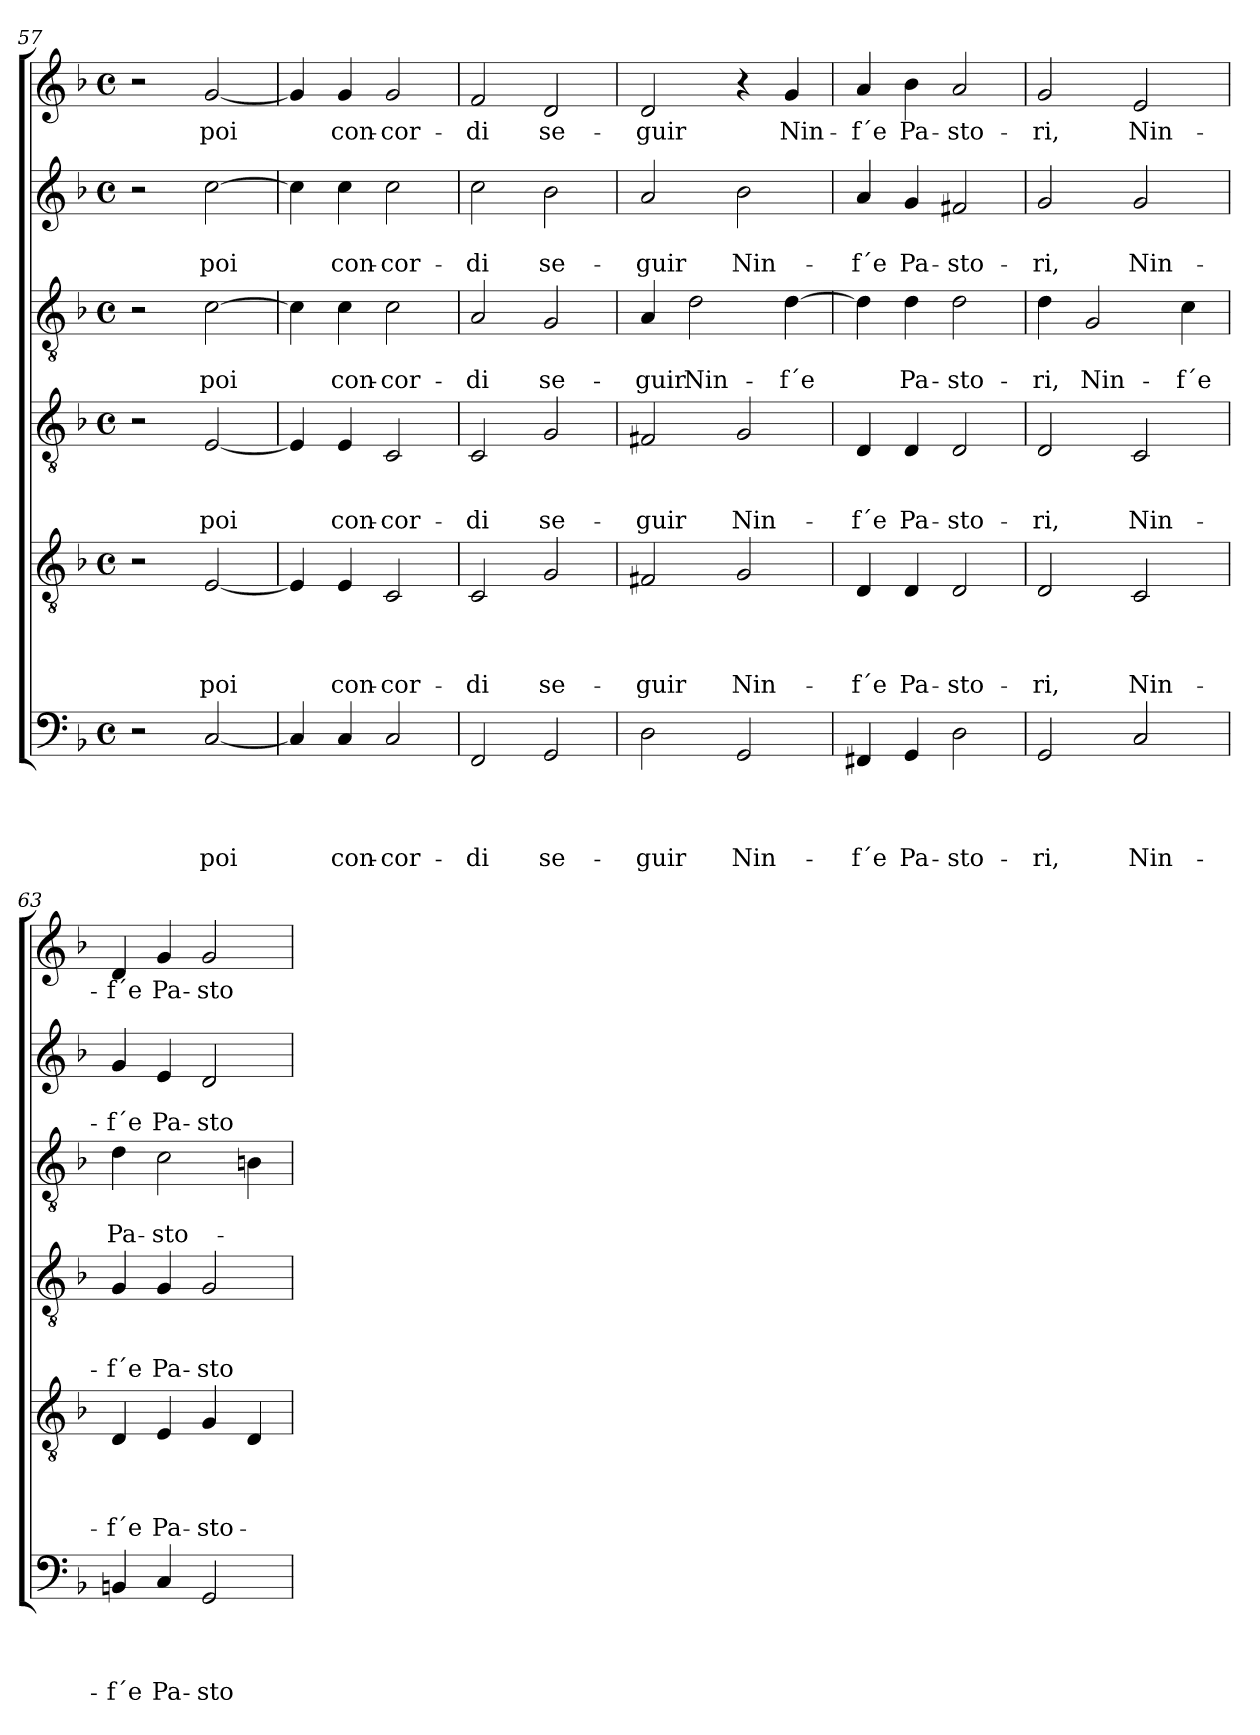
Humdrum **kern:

**kern	**text	**text	**text	**text	**kern	**text	**text	**text	**text	**kern	**text	**text	**text	**kern	**text	**text	**kern	**text	**text	**kern	**text
*part6	*part6	*part6	*part6	*part6	*part5	*part5	*part5	*part5	*part5	*part4	*part4	*part4	*part4	*part3	*part3	*part3	*part2	*part2	*part2	*part1	*part1
*staff6	*staff6	*staff6	*staff6	*staff6	*staff5	*staff5	*staff5	*staff5	*staff5	*staff4	*staff4	*staff4	*staff4	*staff3	*staff3	*staff3	*staff2	*staff2	*staff2	*staff1	*staff1
!!LO:LB:g=z
*clefF4	*	*	*	*	*clefGv2	*	*	*	*	*clefGv2	*	*	*	*clefGv2	*	*	*clefG2	*	*	*clefG2	*
*k[b-]	*	*	*	*	*k[b-]	*	*	*	*	*k[b-]	*	*	*	*k[b-]	*	*	*k[b-]	*	*	*k[b-]	*
*F:	*	*	*	*	*F:	*	*	*	*	*F:	*	*	*	*F:	*	*	*F:	*	*	*F:	*
*M4/4	*	*	*	*	*M4/4	*	*	*	*	*M4/4	*	*	*	*M4/4	*	*	*M4/4	*	*	*M4/4	*
*met(c)	*	*	*	*	*met(c)	*	*	*	*	*met(c)	*	*	*	*met(c)	*	*	*met(c)	*	*	*met(c)	*
=57	=57	=57	=57	=57	=57	=57	=57	=57	=57	=57	=57	=57	=57	=57	=57	=57	=57	=57	=57	=57	=57
2r	.	.	.	.	2r	.	.	.	.	2r	.	.	.	2r	.	.	2r	.	.	2r	.
!	!	!	!	!LO:LY:b	!	!	!	!	!LO:LY:b	!	!	!	!LO:LY:b	!	!	!LO:LY:b	!	!	!LO:LY:b	!	!LO:LY:b
[2C/	.	.	.	poi	[2E/	.	.	.	poi	[2E/	.	.	poi	[2c\	.	poi	[2cc\	.	poi	[2g/	poi
=58	=58	=58	=58	=58	=58	=58	=58	=58	=58	=58	=58	=58	=58	=58	=58	=58	=58	=58	=58	=58	=58
4C/]	.	.	.	.	4E/]	.	.	.	.	4E/]	.	.	.	4c\]	.	.	4cc\]	.	.	4g/]	.
!	!	!	!	!LO:LY:b	!	!	!	!	!LO:LY:b	!	!	!	!LO:LY:b	!	!	!LO:LY:b	!	!	!LO:LY:b	!	!LO:LY:b
4C/	.	.	.	con-	4E/	.	.	.	con-	4E/	.	.	con-	4c\	.	con-	4cc\	.	con-	4g/	con-
!	!	!	!	!LO:LY:b	!	!	!	!	!LO:LY:b	!	!	!	!LO:LY:b	!	!	!LO:LY:b	!	!	!LO:LY:b	!	!LO:LY:b
2C/	.	.	.	-cor-	2C/	.	.	.	-cor-	2C/	.	.	-cor-	2c\	.	-cor-	2cc\	.	-cor-	2g/	-cor-
=59	=59	=59	=59	=59	=59	=59	=59	=59	=59	=59	=59	=59	=59	=59	=59	=59	=59	=59	=59	=59	=59
!	!	!	!	!LO:LY:b	!	!	!	!	!LO:LY:b	!	!	!	!LO:LY:b	!	!	!LO:LY:b	!	!	!LO:LY:b	!	!LO:LY:b
2FF/	.	.	.	-di	2C/	.	.	.	-di	2C/	.	.	-di	2A/	.	-di	2cc\	.	-di	2f/	-di
!	!	!	!	!LO:LY:b	!	!	!	!	!LO:LY:b	!	!	!	!LO:LY:b	!	!	!LO:LY:b	!	!	!LO:LY:b	!	!LO:LY:b
2GG/	.	.	.	se-	2G/	.	.	.	se-	2G/	.	.	se-	2G/	.	se-	2b-\	.	se-	2d/	se-
=60	=60	=60	=60	=60	=60	=60	=60	=60	=60	=60	=60	=60	=60	=60	=60	=60	=60	=60	=60	=60	=60
!	!	!	!	!LO:LY:b	!	!	!	!	!LO:LY:b	!	!	!	!LO:LY:b	!	!	!LO:LY:b	!	!	!LO:LY:b	!	!LO:LY:b
2D\	.	.	.	-guir	2F#X/	.	.	.	-guir	2F#X/	.	.	-guir	4A/	.	-guir	2a/	.	-guir	2d/	-guir
!	!	!	!	!	!	!	!	!	!	!	!	!	!	!	!	!LO:LY:b	!	!	!	!	!
.	.	.	.	.	.	.	.	.	.	.	.	.	.	2d\	.	Nin-	.	.	.	.	.
!	!	!	!	!LO:LY:b	!	!	!	!	!LO:LY:b	!	!	!	!LO:LY:b	!	!	!	!	!	!LO:LY:b	!	!
2GG/	.	.	.	Nin-	2G/	.	.	.	Nin-	2G/	.	.	Nin-	.	.	.	2b-\	.	Nin-	4r	.
!	!	!	!	!	!	!	!	!	!	!	!	!	!	!	!	!LO:LY:b	!	!	!	!	!LO:LY:b
.	.	.	.	.	.	.	.	.	.	.	.	.	.	[4d\	.	-f´e	.	.	.	4g/	Nin-
=61	=61	=61	=61	=61	=61	=61	=61	=61	=61	=61	=61	=61	=61	=61	=61	=61	=61	=61	=61	=61	=61
!	!	!	!	!LO:LY:b	!	!	!	!	!LO:LY:b	!	!	!	!LO:LY:b	!	!	!	!	!	!LO:LY:b	!	!LO:LY:b
4FF#X/	.	.	.	-f´e	4D/	.	.	.	-f´e	4D/	.	.	-f´e	4d\]	.	.	4a/	.	-f´e	4a/	-f´e
!	!	!	!	!LO:LY:b	!	!	!	!	!LO:LY:b	!	!	!	!LO:LY:b	!	!	!LO:LY:b	!	!	!LO:LY:b	!	!LO:LY:b
4GG/	.	.	.	Pa-	4D/	.	.	.	Pa-	4D/	.	.	Pa-	4d\	.	Pa-	4g/	.	Pa-	4b-\	Pa-
!	!	!	!	!LO:LY:b	!	!	!	!	!LO:LY:b	!	!	!	!LO:LY:b	!	!	!LO:LY:b	!	!	!LO:LY:b	!	!LO:LY:b
2D\	.	.	.	-sto-	2D/	.	.	.	-sto-	2D/	.	.	-sto-	2d\	.	-sto-	2f#X/	.	-sto-	2a/	-sto-
=62	=62	=62	=62	=62	=62	=62	=62	=62	=62	=62	=62	=62	=62	=62	=62	=62	=62	=62	=62	=62	=62
!	!	!	!	!LO:LY:b	!	!	!	!	!LO:LY:b	!	!	!	!LO:LY:b	!	!	!LO:LY:b	!	!	!LO:LY:b	!	!LO:LY:b
2GG/	.	.	.	-ri,	2D/	.	.	.	-ri,	2D/	.	.	-ri,	4d\	.	-ri,	2g/	.	-ri,	2g/	-ri,
!	!	!	!	!	!	!	!	!	!	!	!	!	!	!	!	!LO:LY:b	!	!	!	!	!
.	.	.	.	.	.	.	.	.	.	.	.	.	.	2G/	.	Nin-	.	.	.	.	.
!	!	!	!	!LO:LY:b	!	!	!	!	!LO:LY:b	!	!	!	!LO:LY:b	!	!	!	!	!	!LO:LY:b	!	!LO:LY:b
2C/	.	.	.	Nin-	2C/	.	.	.	Nin-	2C/	.	.	Nin-	.	.	.	2g/	.	Nin-	2e/	Nin-
!	!	!	!	!	!	!	!	!	!	!	!	!	!	!	!	!LO:LY:b	!	!	!	!	!
.	.	.	.	.	.	.	.	.	.	.	.	.	.	4c\	.	-f´e	.	.	.	.	.
=63	=63	=63	=63	=63	=63	=63	=63	=63	=63	=63	=63	=63	=63	=63	=63	=63	=63	=63	=63	=63	=63
!	!	!	!	!LO:LY:b	!	!	!	!	!LO:LY:b	!	!	!	!LO:LY:b	!	!	!LO:LY:b	!	!	!LO:LY:b	!	!LO:LY:b
4BBn/	.	.	.	-f´e	4D/	.	.	.	-f´e	4G/	.	.	-f´e	4d\	.	Pa-	4g/	.	-f´e	4d/	-f´e
!	!	!	!	!LO:LY:b	!	!	!	!	!LO:LY:b	!	!	!	!LO:LY:b	!	!	!LO:LY:b	!	!	!LO:LY:b	!	!LO:LY:b
4C/	.	.	.	Pa-	4E/	.	.	.	Pa-	4G/	.	.	Pa-	2c\	.	-sto-	4e/	.	Pa-	4g/	Pa-
!	!	!	!	!LO:LY:b	!	!	!	!	!LO:LY:b	!	!	!	!LO:LY:b	!	!	!	!	!	!LO:LY:b	!	!LO:LY:b
2GG/	.	.	.	-sto-	4G/	.	.	.	-sto-	2G/	.	.	-sto-	.	.	.	2d/	.	-sto-	2g/	-sto-
.	.	.	.	.	4D/	.	.	.	.	.	.	.	.	4Bn\	.	.	.	.	.	.	.
=	=	=	=	=	=	=	=	=	=	=	=	=	=	=	=	=	=	=	=	=	=
*-	*-	*-	*-	*-	*-	*-	*-	*-	*-	*-	*-	*-	*-	*-	*-	*-	*-	*-	*-	*-	*-
